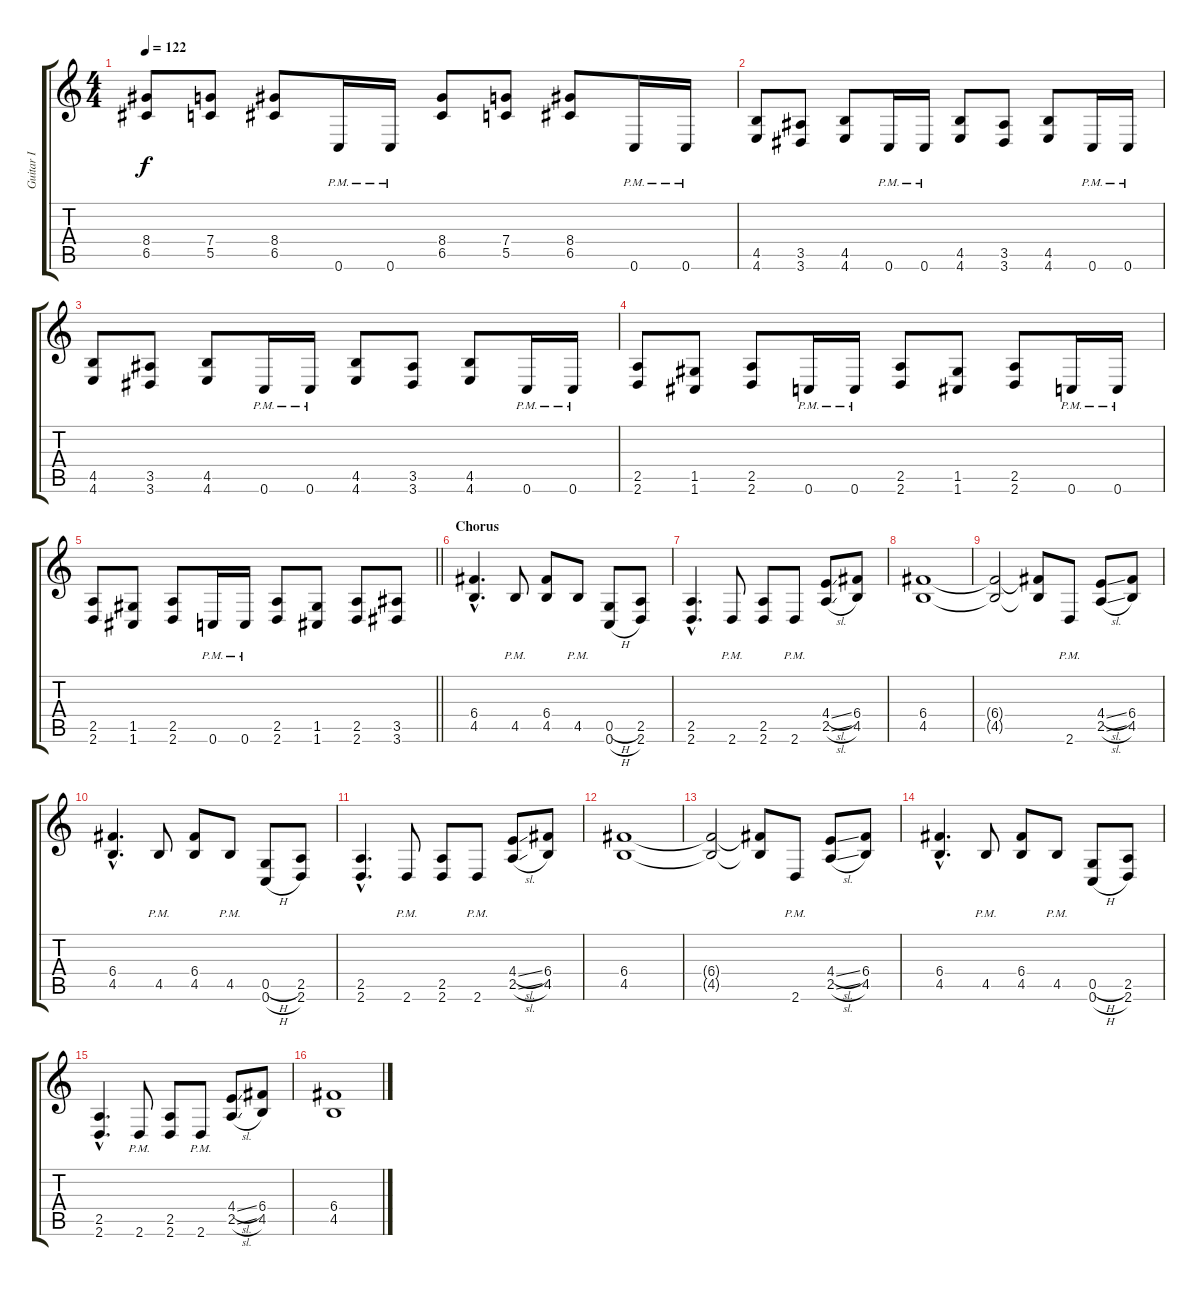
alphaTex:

\track ("Guitar I" "Guitar I") {instrument distortionguitar}
\staff {score tabs}
\tuning (D4 A3 F3 C3 G2 C2) {hide}
\ts (4 4)
\tempo 122
\clef g2
\ks c
(8.4 6.5).8{dy f} (7.4 5.5).8 (8.4 6.5).8 0.6{pm}.16 0.6{pm}.16 (8.4 6.5).8 (7.4 5.5).8 (8.4 6.5).8 0.6{pm}.16 0.6{pm}.16 |
(4.5 4.6).8 (3.5 3.6).8 (4.5 4.6).8 0.6{pm}.16 0.6{pm}.16 (4.5 4.6).8 (3.5 3.6).8 (4.5 4.6).8 0.6{pm}.16 0.6{pm}.16 |
(4.5 4.6).8 (3.5 3.6).8 (4.5 4.6).8 0.6{pm}.16 0.6{pm}.16 (4.5 4.6).8 (3.5 3.6).8 (4.5 4.6).8 0.6{pm}.16 0.6{pm}.16 |
(2.5 2.6).8 (1.5 1.6).8 (2.5 2.6).8 0.6{pm}.16 0.6{pm}.16 (2.5 2.6).8 (1.5 1.6).8 (2.5 2.6).8 0.6{pm}.16 0.6{pm}.16 |
\barLineRight lightlight
(2.5 2.6).8 (1.5 1.6).8 (2.5 2.6).8 0.6{pm}.16 0.6{pm}.16 (2.5 2.6).8 (1.5 1.6).8 (2.5 2.6).8 (3.5 3.6).8 |
\section ("" "Chorus")
(6.4{hac} 4.5{hac}).4{d} 4.5{pm}.8 (6.4 4.5).8 4.5{pm}.8 (0.5{h} 0.6{h}).8 (2.5 2.6).8 |
(2.5{hac} 2.6{hac}).4{d} 2.6{pm}.8 (2.5 2.6).8 2.6{pm}.8 (4.4{sl} 2.5{sl}).8 (6.4 4.5).8 |
(6.4 4.5).1 |
(6.4{t} 4.5{t}).2 (6.4{t} 4.5{t}).8 2.6{pm}.8 (4.4{sl} 2.5{sl}).8 (6.4 4.5).8 |
(6.4{hac} 4.5{hac}).4{d} 4.5{pm}.8 (6.4 4.5).8 4.5{pm}.8 (0.5{h} 0.6{h}).8 (2.5 2.6).8 |
(2.5{hac} 2.6{hac}).4{d} 2.6{pm}.8 (2.5 2.6).8 2.6{pm}.8 (4.4{sl} 2.5{sl}).8 (6.4 4.5).8 |
(6.4 4.5).1 |
(6.4{t} 4.5{t}).2 (6.4{t} 4.5{t}).8 2.6{pm}.8 (4.4{sl} 2.5{sl}).8 (6.4 4.5).8 |
(6.4{hac} 4.5{hac}).4{d} 4.5{pm}.8 (6.4 4.5).8 4.5{pm}.8 (0.5{h} 0.6{h}).8 (2.5 2.6).8 |
(2.5{hac} 2.6{hac}).4{d} 2.6{pm}.8 (2.5 2.6).8 2.6{pm}.8 (4.4{sl} 2.5{sl}).8 (6.4 4.5).8 |
(6.4 4.5).1
